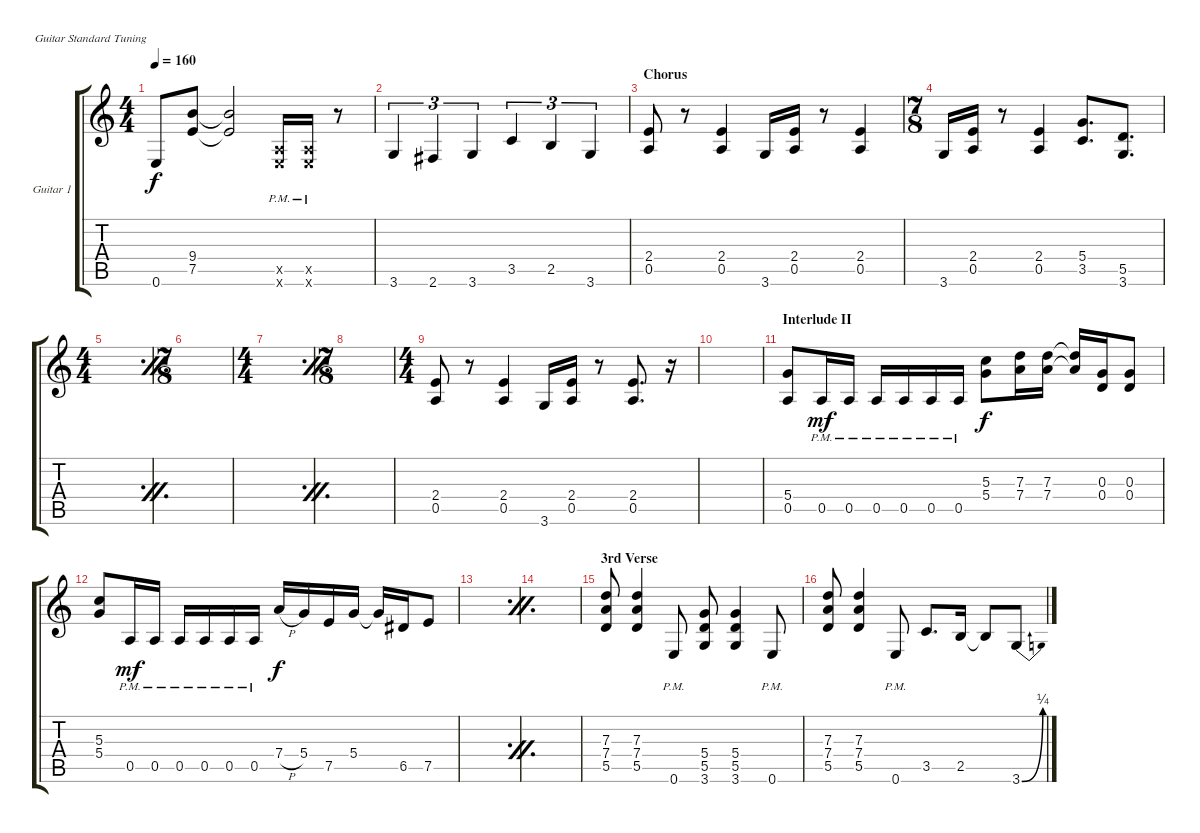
\bracketExtendMode groupsimilarinstruments
\firstSystemTrackNameOrientation horizontal
\otherSystemsTrackNameOrientation horizontal
\track ("Gtr. Rhythm 1" "Guitar 1") {instrument overdrivenguitar}
\staff {score tabs}
\tuning (E4 B3 G3 D3 A2 E2)
\ts (4 4)
\tempo 160
\clef g2
\ks c
0.6.8{dy f} (9.4 7.5).8 (9.4{t} 7.5{t}).2 (0.6{pm x} 0.5{pm x}).16 (0.6{pm x} 0.5{pm x}).16 r.8 |
3.6.4{tu (3 2)} 2.6.4{tu (3 2)} 3.6.4{tu (3 2)} 3.5.4{tu (3 2)} 2.5.4{tu (3 2)} 3.6.4{tu (3 2)} |
\section ("" "Chorus")
(2.4 0.5).8 r.8 (2.4 0.5).4 3.6.16 (2.4 0.5).16 r.8 (2.4 0.5).4 |
\ts (7 8)
3.6.16 (2.4 0.5).16 r.8 (2.4 0.5).4 (5.4 3.5).8{d} (5.5 3.6).8{d} |
\ts (4 4)
\simile firstofdouble
|
\ts (7 8)
\simile secondofdouble
|
\ts (4 4)
\simile firstofdouble
|
\ts (7 8)
\simile secondofdouble
|
\ts (4 4)
\simile none
(2.4 0.5).8 r.8 (2.4 0.5).4 3.6.16 (2.4 0.5).16 r.8 (2.4 0.5).8{d} r.16 |
|
\section ("" "Interlude II")
(5.4 0.5).8 0.5{pm}.16{dy mf} 0.5{pm}.16 0.5{pm}.16 0.5{pm}.16 0.5{pm}.16 0.5{pm}.16 (5.3 5.4).8{dy f} (7.3 7.4).16 (7.3 7.4).16 (7.3{t} 7.4{t}).16 (0.3 0.4).16 (0.3 0.4).8 |
(5.3 5.4).8 0.5{pm}.16{dy mf} 0.5{pm}.16 0.5{pm}.16 0.5{pm}.16 0.5{pm}.16 0.5{pm}.16 7.4{h}.16{dy f} 5.4.16 7.5.16 5.4.16 5.4{t}.16 6.5.16 7.5.8 |
\simile firstofdouble
|
\simile secondofdouble
|
\section ("" "3rd Verse")
\simile none
(7.3 7.4 5.5).8 (7.3 7.4 5.5).4 0.6{pm}.8 (5.4 5.5 3.6).8 (5.4 5.5 3.6).4 0.6{pm}.8 |
(7.3 7.4 5.5).8 (7.3 7.4 5.5).4 0.6{pm}.8 3.5.8{d} 2.5.16 2.5{t}.8 3.6{be (bend 0 0 53.4 1)}.8
